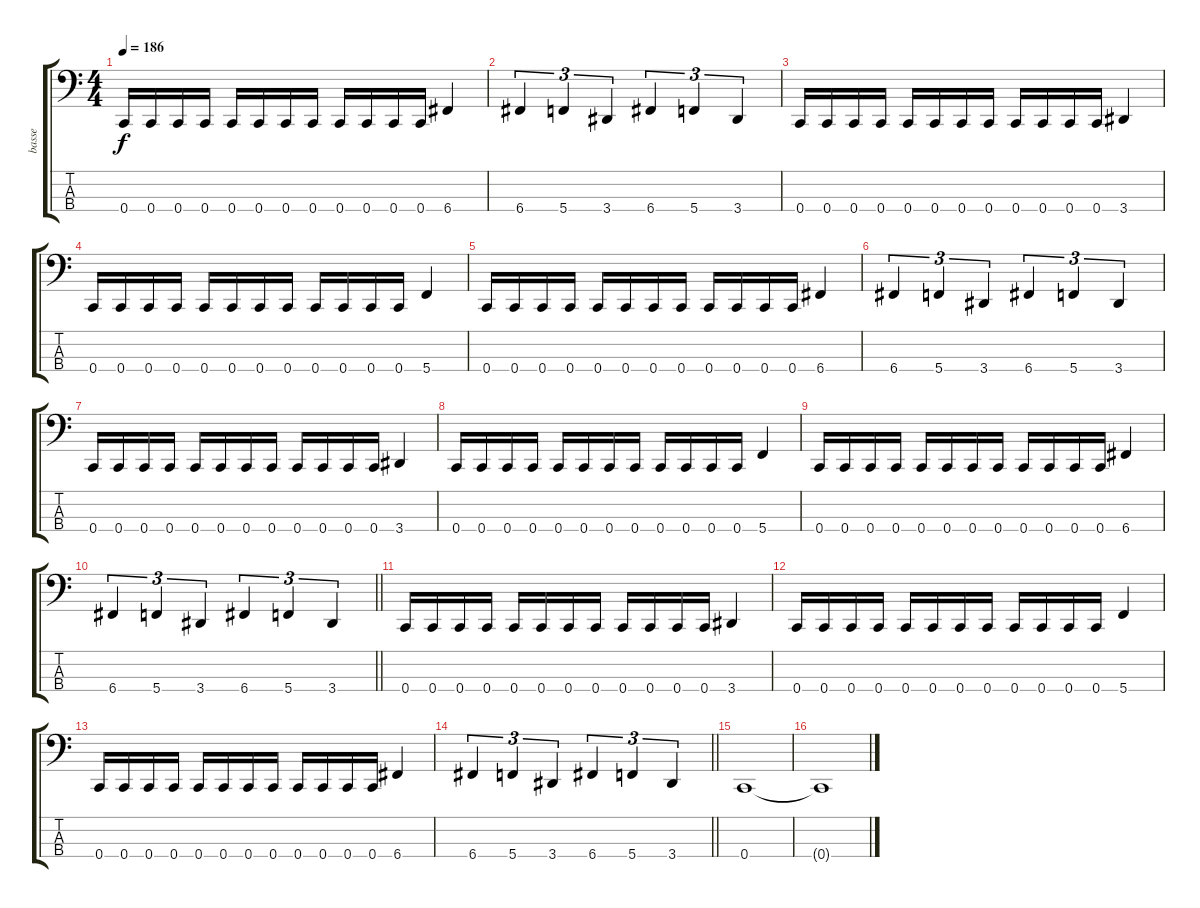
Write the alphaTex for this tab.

\track ("basse" "basse") {instrument electricbassfinger}
\staff {score tabs}
\tuning (F2 C2 G1 C1) {hide}
\ts (4 4)
\tempo 186
\clef f4
\ks c
0.4.16{dy f} 0.4.16 0.4.16 0.4.16 0.4.16 0.4.16 0.4.16 0.4.16 0.4.16 0.4.16 0.4.16 0.4.16 6.4.4 |
6.4.4{tu (3 2)} 5.4.4{tu (3 2)} 3.4.4{tu (3 2)} 6.4.4{tu (3 2)} 5.4.4{tu (3 2)} 3.4.4{tu (3 2)} |
0.4.16 0.4.16 0.4.16 0.4.16 0.4.16 0.4.16 0.4.16 0.4.16 0.4.16 0.4.16 0.4.16 0.4.16 3.4.4 |
0.4.16 0.4.16 0.4.16 0.4.16 0.4.16 0.4.16 0.4.16 0.4.16 0.4.16 0.4.16 0.4.16 0.4.16 5.4.4 |
0.4.16 0.4.16 0.4.16 0.4.16 0.4.16 0.4.16 0.4.16 0.4.16 0.4.16 0.4.16 0.4.16 0.4.16 6.4.4 |
6.4.4{tu (3 2)} 5.4.4{tu (3 2)} 3.4.4{tu (3 2)} 6.4.4{tu (3 2)} 5.4.4{tu (3 2)} 3.4.4{tu (3 2)} |
0.4.16 0.4.16 0.4.16 0.4.16 0.4.16 0.4.16 0.4.16 0.4.16 0.4.16 0.4.16 0.4.16 0.4.16 3.4.4 |
0.4.16 0.4.16 0.4.16 0.4.16 0.4.16 0.4.16 0.4.16 0.4.16 0.4.16 0.4.16 0.4.16 0.4.16 5.4.4 |
0.4.16 0.4.16 0.4.16 0.4.16 0.4.16 0.4.16 0.4.16 0.4.16 0.4.16 0.4.16 0.4.16 0.4.16 6.4.4 |
\barLineRight lightlight
6.4.4{tu (3 2)} 5.4.4{tu (3 2)} 3.4.4{tu (3 2)} 6.4.4{tu (3 2)} 5.4.4{tu (3 2)} 3.4.4{tu (3 2)} |
0.4.16 0.4.16 0.4.16 0.4.16 0.4.16 0.4.16 0.4.16 0.4.16 0.4.16 0.4.16 0.4.16 0.4.16 3.4.4 |
0.4.16 0.4.16 0.4.16 0.4.16 0.4.16 0.4.16 0.4.16 0.4.16 0.4.16 0.4.16 0.4.16 0.4.16 5.4.4 |
0.4.16 0.4.16 0.4.16 0.4.16 0.4.16 0.4.16 0.4.16 0.4.16 0.4.16 0.4.16 0.4.16 0.4.16 6.4.4 |
\barLineRight lightlight
6.4.4{tu (3 2)} 5.4.4{tu (3 2)} 3.4.4{tu (3 2)} 6.4.4{tu (3 2)} 5.4.4{tu (3 2)} 3.4.4{tu (3 2)} |
0.4.1 |
0.4{t}.1
